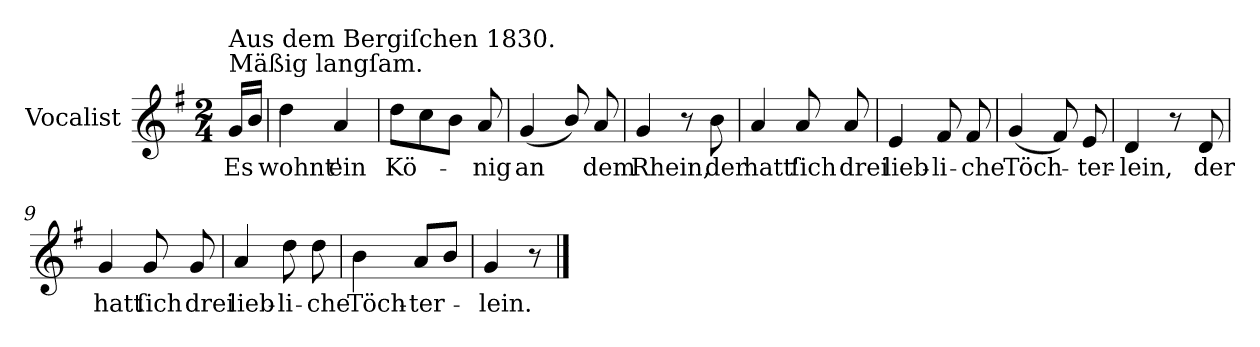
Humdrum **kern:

**kern	**text
*part1	*part1
*staff1	*staff1
*I"Vocalist	*
*k[f#]	*
*G:	*
*M2/4	*
=	=
!LO:TX:a:t=Mäßig langſam.	!
!LO:TX:a:t=Aus dem Bergiſchen 1830.	!
16gLL	Es
16bJJ	.
=1	=1
4dd	wohnt'
4a	ein
=2	=2
8ddL	Kö-
8cc	.
8bJ	.
8a	-nig
=3	=3
(4g	an
8b/)	.
8a	dem
=4	=4
4g	Rhein,
8r	.
8b	der
=5	=5
4a	hatt'
8a	ſich
8a	drei
=6	=6
4e	lieb-
8f#	-li-
8f#	-che
=7	=7
(4g	Töch-
8f#)	.
8e	-ter-
=8	=8
4d	-lein,
8r	.
8d	der
=9	=9
4g	hatt
8g	ſich
8g	drei
=10	=10
4a	lieb-
8dd	-li-
8dd	-che
=11	=11
4b	Töch-
8aL	-ter-
8bJ	.
=12	=12
4g	-lein.
8r	.
==	==
*-	*-
